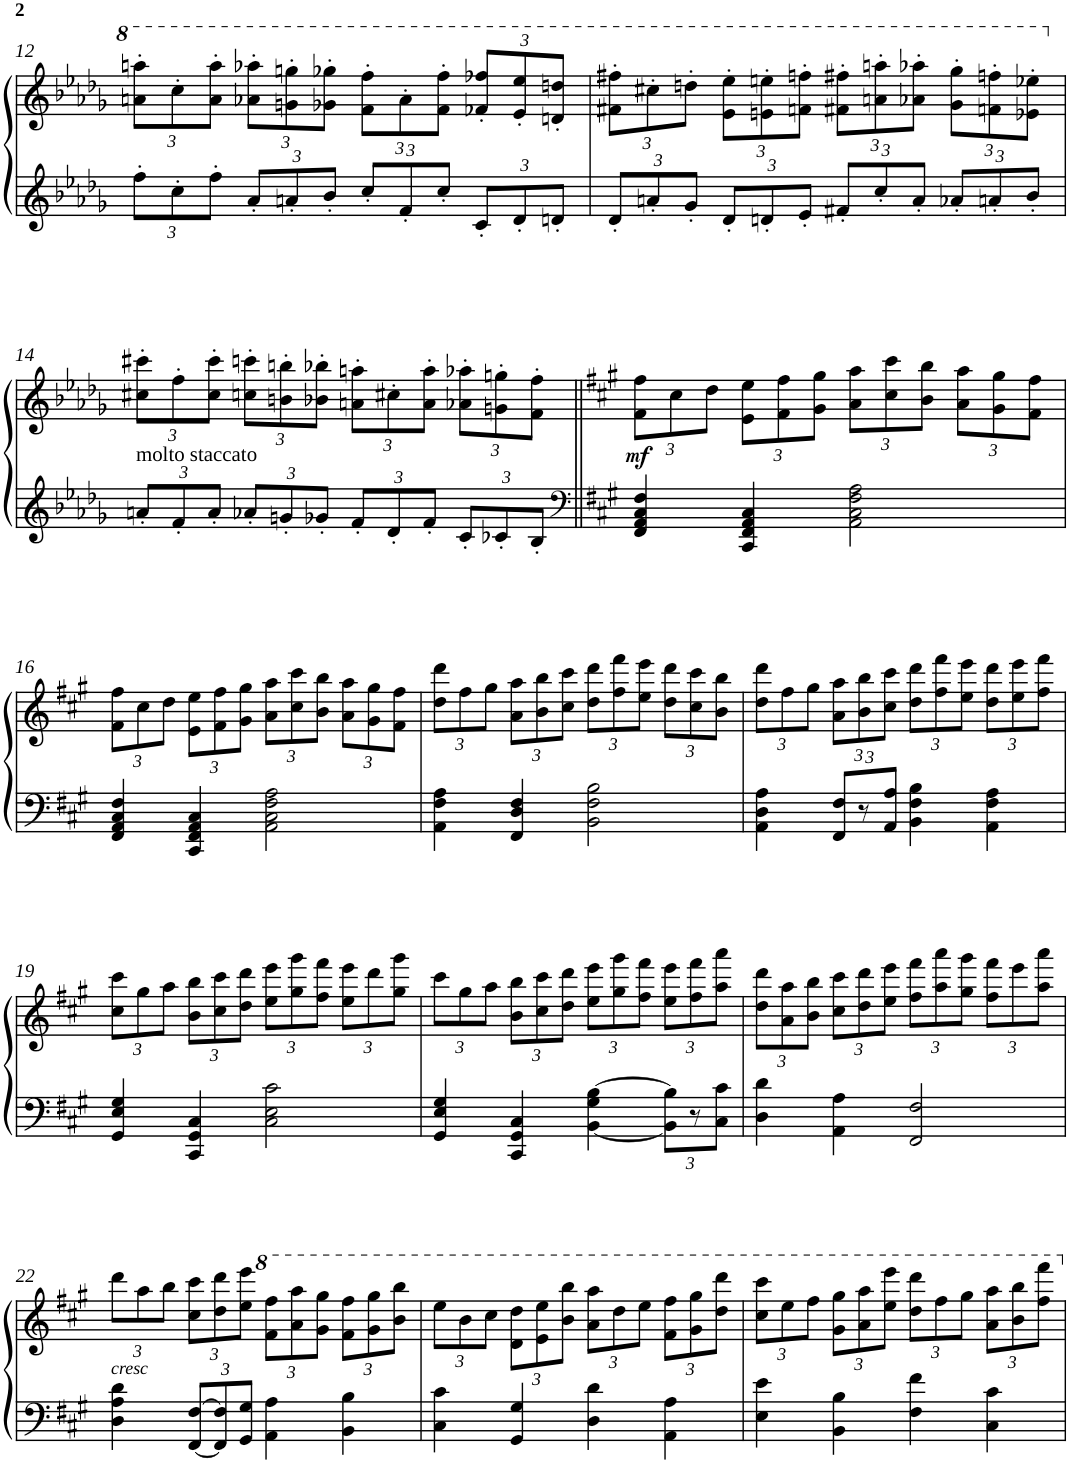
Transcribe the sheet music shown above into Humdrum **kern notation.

**kern	**kern	**dynam
*part1	*part1	*part1
*staff2	*staff1	*staff1/2
*I"Piano	*	*
*I'Pno	*	*
!!LO:PB:g=z
*clefG2	*clefG2	*
*k[b-e-a-d-g-]	*k[b-e-a-d-g-]	*
*b-:	*b-:	*
*M4/4	*M4/4	*
*Xbrackettup	*Xbrackettup	*
=12	=12	=12
12ff'>\L	12aan\'> 12aaan\'>L	.
12cc'>\	12ccc'>\	.
12ff'>\J	12aa\'> 12aaa\'>J	.
12a-'</L	12aa-X\'> 12aaa-X\'>L	.
12an'</	12ggn\'> 12gggn\'>	.
12b-'</J	12gg-X\'> 12ggg-X\'>J	.
12cc'</L	12ff\'> 12fff\'>L	.
12f'</	12aa-'>\	.
12cc'</J	12ff\'> 12fff\'>J	.
12c'</L	12ff-X/'< 12fff-X/'<L	.
12d-'</	12ee-/'< 12eee-/'<	.
12dn'</J	12ddn/'< 12dddn/'<J	.
=13	=13	=13
12d-'</L	12ff#X\'> 12fff#X\'>L	.
12an'</	12ccc#X'>\	.
12g-'</J	12dddn'>\J	.
12d-'</L	12ee-\'> 12eee-\'>L	.
12dn'</	12een\'> 12eeen\'>	.
12e-'</J	12ffn\'> 12fffn\'>J	.
12f#X'</L	12ff#X\'> 12fff#X\'>L	.
12cc'</	12aan\'> 12aaan\'>	.
12a'</J	12aa-X\'> 12aaa-X\'>J	.
12a-X'</L	12gg-\'> 12ggg-\'>L	.
12an'</	12ffn\'> 12fffn\'>	.
12b-'</J	12ee-X\'> 12eee-X\'>J	.
!!LO:LB:g=z
=14	=14	=14
!LO:TX:a:t=molto staccato	!	!
12an'</L	12cc#X\'> 12ccc#X\'>L	.
12f'</	12ff'>\	.
12a'</J	12cc#\'> 12ccc#\'>J	.
12a-X'</L	12ccn\'> 12cccn\'>L	.
12gn'</	12bn\'> 12bbn\'>	.
12g-X'</J	12b-X\'> 12bb-X\'>J	.
12f'</L	12an\'> 12aan\'>L	.
12d-'</	12cc#X'>\	.
12f'</J	12a\'> 12aa\'>J	.
12c'</L	12a-X\'> 12aa-X\'>L	.
12c-X'</	12gn\'> 12ggn\'>	.
12B-'</J	12f\'> 12ff\'>J	.
=15||	=15||	=15||
*clefF4	*	*
*k[f#c#g#]	*k[f#c#g#]	*
*f#:	*f#:	*
!	!	!LO:DY:b
4FF#/ 4AA/ 4C#/ 4F#/	12f#\ 12ff#\L	mf
.	12cc#\	.
.	12dd\J	.
4CC#/ 4FF#/ 4AA/ 4C#/	12e\ 12ee\L	.
.	12f#\ 12ff#\	.
.	12g#\ 12gg#\J	.
2AA\ 2C#\ 2F#\ 2A\	12a\ 12aa\L	.
.	12cc#\ 12ccc#\	.
.	12b\ 12bb\J	.
.	12a\ 12aa\L	.
.	12g#\ 12gg#\	.
.	12f#\ 12ff#\J	.
!!LO:LB:g=z
=16	=16	=16
4FF#/ 4AA/ 4C#/ 4F#/	12f#\ 12ff#\L	.
.	12cc#\	.
.	12dd\J	.
4CC#/ 4FF#/ 4AA/ 4C#/	12e\ 12ee\L	.
.	12f#\ 12ff#\	.
.	12g#\ 12gg#\J	.
2AA\ 2C#\ 2F#\ 2A\	12a\ 12aa\L	.
.	12cc#\ 12ccc#\	.
.	12b\ 12bb\J	.
.	12a\ 12aa\L	.
.	12g#\ 12gg#\	.
.	12f#\ 12ff#\J	.
=17	=17	=17
4AA\ 4F#\ 4A\	12dd\ 12ddd\L	.
.	12ff#\	.
.	12gg#\J	.
4FF#/ 4D/ 4F#/	12a\ 12aa\L	.
.	12b\ 12bb\	.
.	12cc#\ 12ccc#\J	.
2BB\ 2F#\ 2B\	12dd\ 12ddd\L	.
.	12ff#\ 12fff#\	.
.	12ee\ 12eee\J	.
.	12dd\ 12ddd\L	.
.	12cc#\ 12ccc#\	.
.	12b\ 12bb\J	.
=18	=18	=18
4AA\ 4D\ 4A\	12dd\ 12ddd\L	.
.	12ff#\	.
.	12gg#\J	.
12FF#/ 12F#/L	12a\ 12aa\L	.
12r	12b\ 12bb\	.
12AA/ 12A/J	12cc#\ 12ccc#\J	.
4BB\ 4F#\ 4B\	12dd\ 12ddd\L	.
.	12ff#\ 12fff#\	.
.	12ee\ 12eee\J	.
4AA\ 4F#\ 4A\	12dd\ 12ddd\L	.
.	12ee\ 12eee\	.
.	12ff#\ 12fff#\J	.
!!LO:LB:g=z
=19	=19	=19
4GG#/ 4E/ 4G#/	12cc#\ 12ccc#\L	.
.	12gg#\	.
.	12aa\J	.
4CC#/ 4GG#/ 4C#/	12b\ 12bb\L	.
.	12cc#\ 12ccc#\	.
.	12dd\ 12ddd\J	.
2C#\ 2E\ 2c#\	12ee\ 12eee\L	.
.	12gg#\ 12ggg#\	.
.	12ff#\ 12fff#\J	.
.	12ee\ 12eee\L	.
.	12ddd\	.
.	12gg#\ 12ggg#\J	.
=20	=20	=20
4GG#/ 4E/ 4G#/	12ccc#\L	.
.	12gg#\	.
.	12aa\J	.
4CC#/ 4GG#/ 4C#/	12b\ 12bb\L	.
.	12cc#\ 12ccc#\	.
.	12dd\ 12ddd\J	.
[4BB\ 4G#\ [4B\	12ee\ 12eee\L	.
.	12gg#\ 12ggg#\	.
.	12ff#\ 12fff#\J	.
12BB\] 12B\]L	12ee\ 12eee\L	.
12r	12ff#\ 12fff#\	.
12C#\ 12c#\J	12aa\ 12aaa\J	.
=21	=21	=21
4D\ 4d\	12dd\ 12ddd\L	.
.	12a\ 12aa\	.
.	12b\ 12bb\J	.
4AA\ 4A\	12cc#\ 12ccc#\L	.
.	12dd\ 12ddd\	.
.	12ee\ 12eee\J	.
2FF#/ 2F#/	12ff#\ 12fff#\L	.
.	12aa\ 12aaa\	.
.	12gg#\ 12ggg#\J	.
.	12ff#\ 12fff#\L	.
.	12eee\	.
.	12aa\ 12aaa\J	.
!!LO:LB:g=z
=22	=22	=22
!	!LO:TX:b:i:t=cresc	!
4D\ 4A\ 4d\	12ddd\L	.
.	12aa\	.
.	12bb\J	.
[12FF#/ [12F#/L	12cc#\ 12ccc#\L	.
12FF#/] 12F#/]	12dd\ 12ddd\	.
12GG#/ 12G#/J	12ee\ 12eee\J	.
*	*8va	*
4AA\ 4A\	12ff#\ 12fff#\L	.
.	12aa\ 12aaa\	.
.	12gg#\ 12ggg#\J	.
4BB\ 4B\	12ff#\ 12fff#\L	.
.	12gg#\ 12ggg#\	.
.	12bb\ 12bbb\J	.
=23	=23	=23
4C#\ 4c#\	12eee\L	.
.	12bb\	.
.	12ccc#\J	.
4GG#/ 4G#/	12dd\ 12ddd\L	.
.	12ee\ 12eee\	.
.	12bb\ 12bbb\J	.
4D\ 4d\	12aa\ 12aaa\L	.
.	12ddd\	.
.	12eee\J	.
4AA\ 4A\	12ff#\ 12fff#\L	.
.	12gg#\ 12ggg#\	.
.	12ddd\ 12dddd\J	.
=24	=24	=24
4E\ 4e\	12ccc#\ 12cccc#\L	.
.	12eee\	.
.	12fff#\J	.
4BB\ 4B\	12gg#\ 12ggg#\L	.
.	12aa\ 12aaa\	.
.	12eee\ 12eeee\J	.
4F#\ 4f#\	12ddd\ 12dddd\L	.
.	12fff#\	.
.	12ggg#\J	.
4C#\ 4c#\	12aa\ 12aaa\L	.
.	12bb\ 12bbb\	.
.	12fff#\ 12ffff#\J	.
*	*X8va	*
=	=	=
*-	*-	*-
